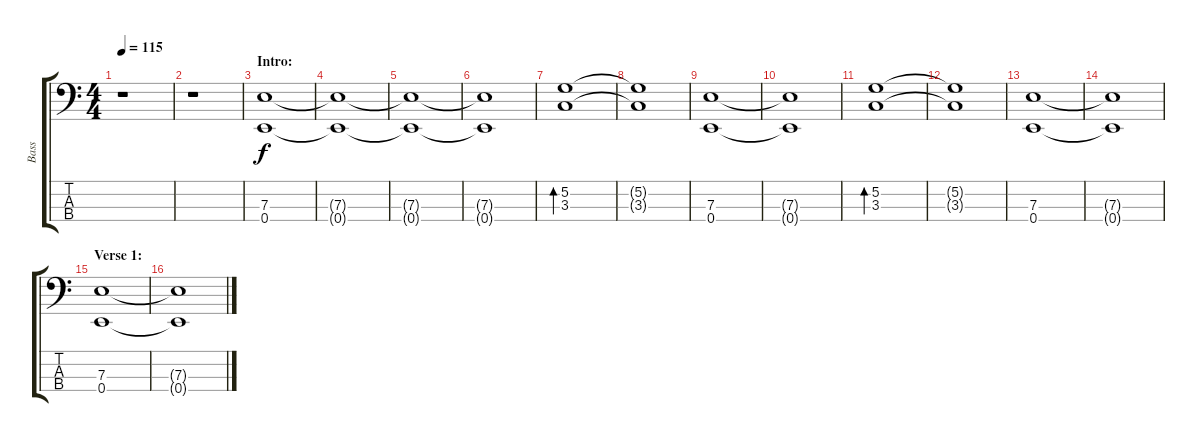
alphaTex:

\track ("Bass" "Bass") {instrument electricbasspick}
\staff {score tabs}
\tuning (G2 D2 A1 E1) {hide}
\ts (4 4)
\tempo 115
\clef f4
\ks c
r.1{dy f instrument electricbasspick} |
r.1 |
\section ("" "Intro:")
(7.3 0.4).1 |
(7.3{t} 0.4{t}).1 |
(7.3{t} 0.4{t}).1 |
(7.3{t} 0.4{t}).1 |
(5.2 3.3).1{bd 480} |
(5.2{t} 3.3{t}).1 |
(7.3 0.4).1 |
(7.3{t} 0.4{t}).1 |
(5.2 3.3).1{bd 480} |
(5.2{t} 3.3{t}).1 |
(7.3 0.4).1 |
(7.3{t} 0.4{t}).1 |
\section ("" "Verse 1:")
(7.3 0.4).1 |
(7.3{t} 0.4{t}).1
